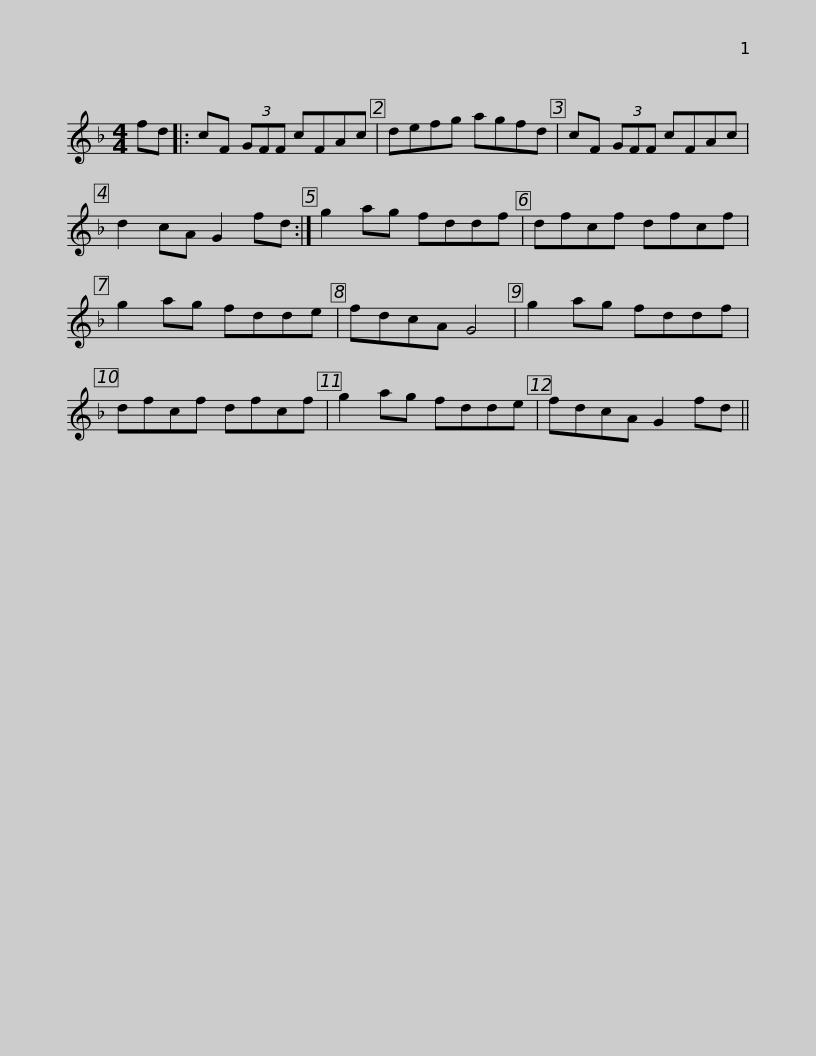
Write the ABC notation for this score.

X:1
L:1/8
M:4/4
I:linebreak $
K:F
V:1 treble
V:1
 fd |: cF (3GFF cFAc | defg agfd | cF (3GFF cFAc | d2 cA G2 fd :| %5
 g2 ag fddf |$ dfcf dfcf | g2 ag fdde | fdcA G4 | g2 ag fddf | %10
 dfcf dfcf | g2 ag fdde |$ fdcA G2 fd || %13
